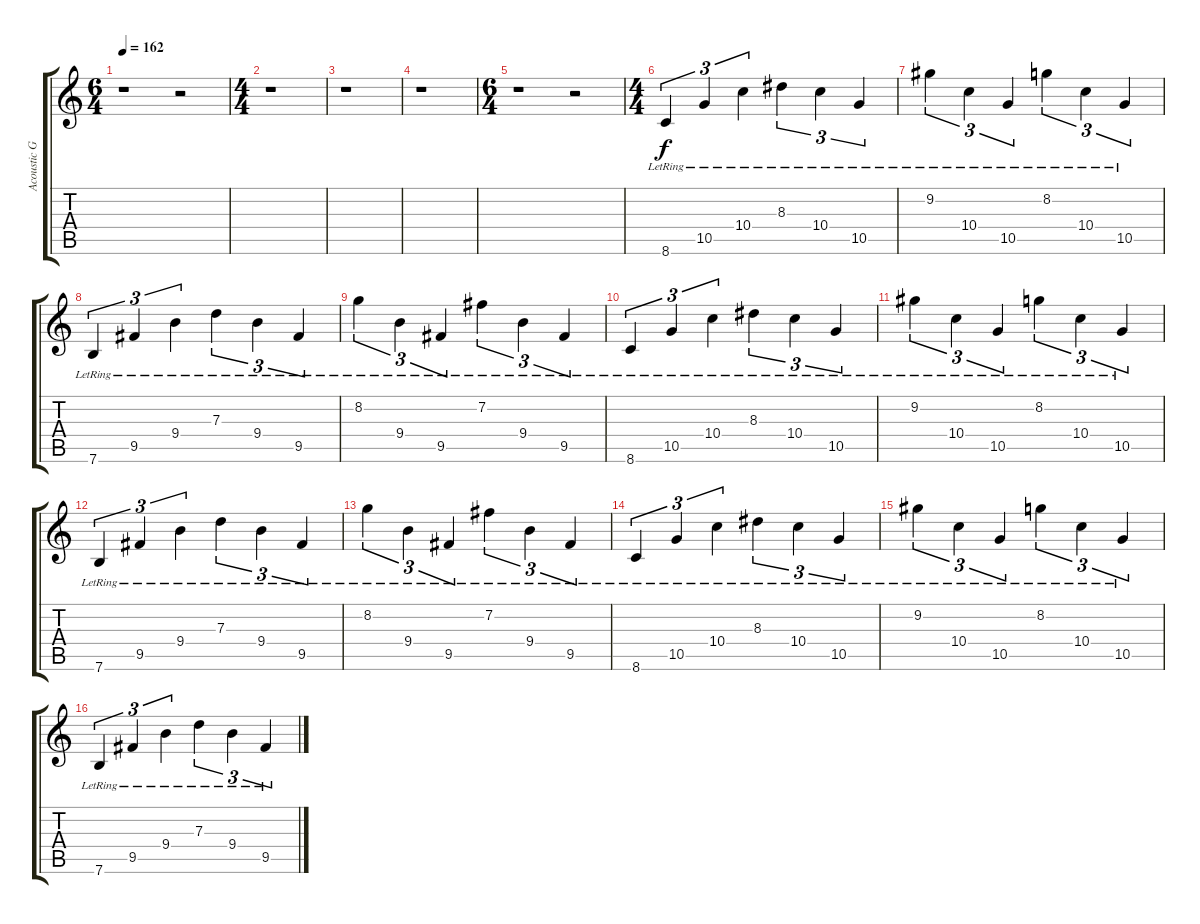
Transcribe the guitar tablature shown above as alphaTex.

\track ("Acoustic Guitar I" "Acoustic G") {instrument acousticguitarsteel}
\staff {score tabs}
\tuning (E4 B3 G3 D3 A2 E2) {hide}
\ts (6 4)
\tempo 162
\clef g2
\ks c
r.1{dy f} r.2 |
\ts (4 4)
r.1 |
r.1 |
r.1 |
\ts (6 4)
r.1 r.2 |
\ts (4 4)
8.6{lr}.4{tu (3 2) volume 13 instrument electricguitarclean} 10.5{lr}.4{tu (3 2)} 10.4{lr}.4{tu (3 2)} 8.3{lr}.4{tu (3 2)} 10.4{lr}.4{tu (3 2)} 10.5{lr}.4{tu (3 2)} |
9.2{lr}.4{tu (3 2)} 10.4{lr}.4{tu (3 2)} 10.5{lr}.4{tu (3 2)} 8.2{lr}.4{tu (3 2)} 10.4{lr}.4{tu (3 2)} 10.5{lr}.4{tu (3 2)} |
7.6{lr}.4{tu (3 2) volume 10 instrument electricguitarclean} 9.5{lr}.4{tu (3 2)} 9.4{lr}.4{tu (3 2)} 7.3{lr}.4{tu (3 2)} 9.4{lr}.4{tu (3 2)} 9.5{lr}.4{tu (3 2)} |
8.2{lr}.4{tu (3 2)} 9.4{lr}.4{tu (3 2)} 9.5{lr}.4{tu (3 2)} 7.2{lr}.4{tu (3 2)} 9.4{lr}.4{tu (3 2)} 9.5{lr}.4{tu (3 2)} |
8.6{lr}.4{tu (3 2)} 10.5{lr}.4{tu (3 2)} 10.4{lr}.4{tu (3 2)} 8.3{lr}.4{tu (3 2)} 10.4{lr}.4{tu (3 2)} 10.5{lr}.4{tu (3 2)} |
9.2{lr}.4{tu (3 2)} 10.4{lr}.4{tu (3 2)} 10.5{lr}.4{tu (3 2)} 8.2{lr}.4{tu (3 2)} 10.4{lr}.4{tu (3 2)} 10.5{lr}.4{tu (3 2)} |
7.6{lr}.4{tu (3 2)} 9.5{lr}.4{tu (3 2)} 9.4{lr}.4{tu (3 2)} 7.3{lr}.4{tu (3 2)} 9.4{lr}.4{tu (3 2)} 9.5{lr}.4{tu (3 2)} |
8.2{lr}.4{tu (3 2)} 9.4{lr}.4{tu (3 2)} 9.5{lr}.4{tu (3 2)} 7.2{lr}.4{tu (3 2)} 9.4{lr}.4{tu (3 2)} 9.5{lr}.4{tu (3 2)} |
8.6{lr}.4{tu (3 2)} 10.5{lr}.4{tu (3 2)} 10.4{lr}.4{tu (3 2)} 8.3{lr}.4{tu (3 2)} 10.4{lr}.4{tu (3 2)} 10.5{lr}.4{tu (3 2)} |
9.2{lr}.4{tu (3 2)} 10.4{lr}.4{tu (3 2)} 10.5{lr}.4{tu (3 2)} 8.2{lr}.4{tu (3 2)} 10.4{lr}.4{tu (3 2)} 10.5{lr}.4{tu (3 2)} |
7.6{lr}.4{tu (3 2)} 9.5{lr}.4{tu (3 2)} 9.4{lr}.4{tu (3 2)} 7.3{lr}.4{tu (3 2)} 9.4{lr}.4{tu (3 2)} 9.5{lr}.4{tu (3 2)}
